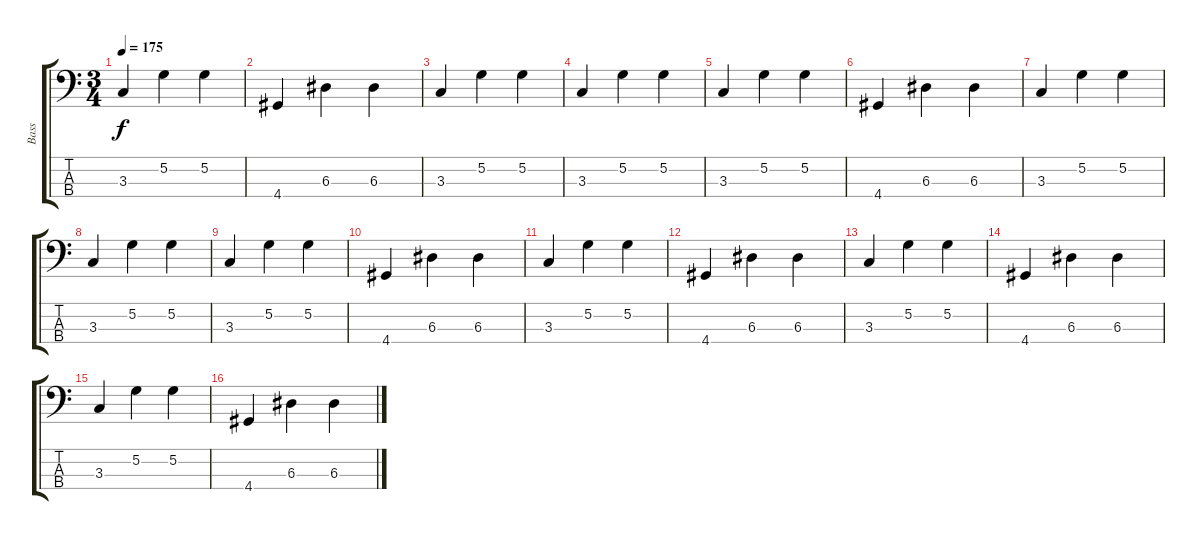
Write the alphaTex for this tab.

\track ("Bass" "Bass") {instrument electricbassfinger}
\staff {score tabs}
\tuning (G2 D2 A1 E1) {hide}
\ts (3 4)
\tempo 175
\clef f4
\ks c
3.3.4{dy f} 5.2.4 5.2.4 |
4.4.4 6.3.4 6.3.4 |
3.3.4 5.2.4 5.2.4 |
3.3.4 5.2.4 5.2.4 |
3.3.4 5.2.4 5.2.4 |
4.4.4 6.3.4 6.3.4 |
3.3.4 5.2.4 5.2.4 |
3.3.4 5.2.4 5.2.4 |
3.3.4 5.2.4 5.2.4 |
4.4.4 6.3.4 6.3.4 |
3.3.4 5.2.4 5.2.4 |
4.4.4 6.3.4 6.3.4 |
3.3.4 5.2.4 5.2.4 |
4.4.4 6.3.4 6.3.4 |
3.3.4 5.2.4 5.2.4 |
4.4.4 6.3.4 6.3.4
